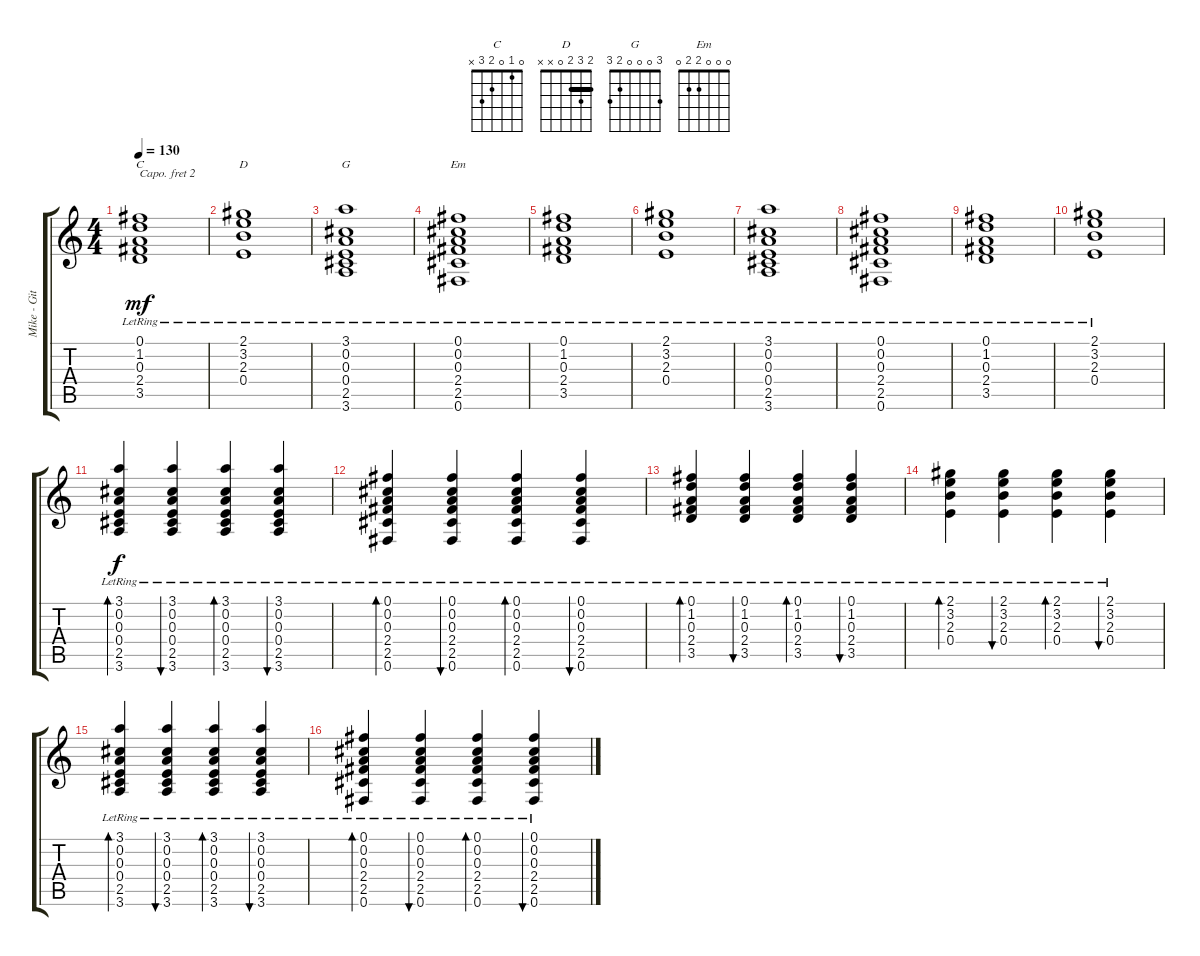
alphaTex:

\track ("Mike - Gitár 2" "Mike - Git") {instrument acousticguitarsteel}
\staff {score tabs}
\capo 2
\tuning (E4 B3 G3 D3 A2 E2) {hide}
\chord ("C" 0 1 0 2 3 x)
\chord ("D" 2 3 2 0 x x) {barre 2}
\chord ("G" 3 0 0 0 2 3)
\chord ("Em" 0 0 0 2 2 0)
\ts (4 4)
\tempo 130
\clef g2
\ks c
(0.1{lr} 1.2{lr} 0.3{lr} 2.4{lr} 3.5{lr}).1{ch "C" dy mf} |
(2.1{lr} 3.2{lr} 2.3{lr} 0.4{lr}).1{ch "D"} |
(3.1{lr} 0.2{lr} 0.3{lr} 0.4{lr} 2.5{lr} 3.6{lr}).1{ch "G"} |
(0.1{lr} 0.2{lr} 0.3{lr} 2.4{lr} 2.5{lr} 0.6{lr}).1{ch "Em"} |
(0.1{lr} 1.2{lr} 0.3{lr} 2.4{lr} 3.5{lr}).1 |
(2.1{lr} 3.2{lr} 2.3{lr} 0.4{lr}).1 |
(3.1{lr} 0.2{lr} 0.3{lr} 0.4{lr} 2.5{lr} 3.6{lr}).1 |
(0.1{lr} 0.2{lr} 0.3{lr} 2.4{lr} 2.5{lr} 0.6{lr}).1 |
(0.1{lr} 1.2{lr} 0.3{lr} 2.4{lr} 3.5{lr}).1 |
(2.1{lr} 3.2{lr} 2.3{lr} 0.4{lr}).1 |
(3.1{lr} 0.2{lr} 0.3{lr} 0.4{lr} 2.5{lr} 3.6{lr}).4{bd 60 dy f} (3.1{lr} 0.2{lr} 0.3{lr} 0.4{lr} 2.5{lr} 3.6{lr}).4{bu 60} (3.1{lr} 0.2{lr} 0.3{lr} 0.4{lr} 2.5{lr} 3.6{lr}).4{bd 60} (3.1{lr} 0.2{lr} 0.3{lr} 0.4{lr} 2.5{lr} 3.6{lr}).4{bu 60} |
(0.1{lr} 0.2{lr} 0.3{lr} 2.4{lr} 2.5{lr} 0.6{lr}).4{bd 60} (0.1{lr} 0.2{lr} 0.3{lr} 2.4{lr} 2.5{lr} 0.6{lr}).4{bu 60} (0.1{lr} 0.2{lr} 0.3{lr} 2.4{lr} 2.5{lr} 0.6{lr}).4{bd 60} (0.1{lr} 0.2{lr} 0.3{lr} 2.4{lr} 2.5{lr} 0.6{lr}).4{bu 60} |
(0.1{lr} 1.2{lr} 0.3{lr} 2.4{lr} 3.5{lr}).4{bd 60} (0.1{lr} 1.2{lr} 0.3{lr} 2.4{lr} 3.5{lr}).4{bu 60} (0.1{lr} 1.2{lr} 0.3{lr} 2.4{lr} 3.5{lr}).4{bd 60} (0.1{lr} 1.2{lr} 0.3{lr} 2.4{lr} 3.5{lr}).4{bu 60} |
(2.1{lr} 3.2{lr} 2.3{lr} 0.4{lr}).4{bd 60} (2.1{lr} 3.2{lr} 2.3{lr} 0.4{lr}).4{bu 60} (2.1{lr} 3.2{lr} 2.3{lr} 0.4{lr}).4{bd 60} (2.1{lr} 3.2{lr} 2.3{lr} 0.4{lr}).4{bu 60} |
(3.1{lr} 0.2{lr} 0.3{lr} 0.4{lr} 2.5{lr} 3.6{lr}).4{bd 60} (3.1{lr} 0.2{lr} 0.3{lr} 0.4{lr} 2.5{lr} 3.6{lr}).4{bu 60} (3.1{lr} 0.2{lr} 0.3{lr} 0.4{lr} 2.5{lr} 3.6{lr}).4{bd 60} (3.1{lr} 0.2{lr} 0.3{lr} 0.4{lr} 2.5{lr} 3.6{lr}).4{bu 60} |
(0.1{lr} 0.2{lr} 0.3{lr} 2.4{lr} 2.5{lr} 0.6{lr}).4{bd 60} (0.1{lr} 0.2{lr} 0.3{lr} 2.4{lr} 2.5{lr} 0.6{lr}).4{bu 60} (0.1{lr} 0.2{lr} 0.3{lr} 2.4{lr} 2.5{lr} 0.6{lr}).4{bd 60} (0.1{lr} 0.2{lr} 0.3{lr} 2.4{lr} 2.5{lr} 0.6{lr}).4{bu 60}
